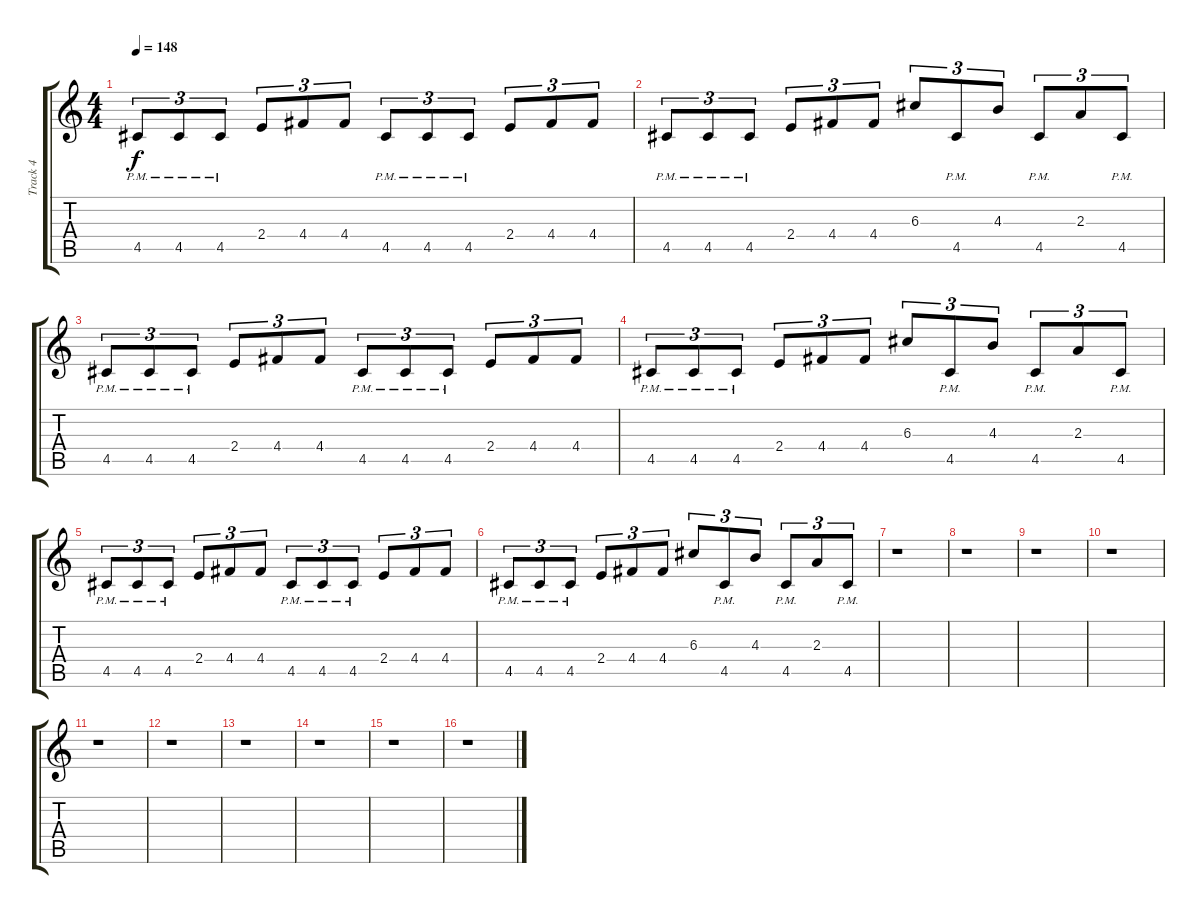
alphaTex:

\track ("Track 4" "Track 4") {instrument overdrivenguitar}
\staff {score tabs}
\tuning (E4 B3 G3 D3 A2 E2) {hide}
\ts (4 4)
\tempo 148
\clef g2
\ks c
4.5{pm}.8{tu (3 2) dy f} 4.5{pm}.8{tu (3 2)} 4.5{pm}.8{tu (3 2)} 2.4.8{tu (3 2)} 4.4.8{tu (3 2)} 4.4.8{tu (3 2)} 4.5{pm}.8{tu (3 2)} 4.5{pm}.8{tu (3 2)} 4.5{pm}.8{tu (3 2)} 2.4.8{tu (3 2)} 4.4.8{tu (3 2)} 4.4.8{tu (3 2)} |
4.5{pm}.8{tu (3 2)} 4.5{pm}.8{tu (3 2)} 4.5{pm}.8{tu (3 2)} 2.4.8{tu (3 2)} 4.4.8{tu (3 2)} 4.4.8{tu (3 2)} 6.3.8{tu (3 2)} 4.5{pm}.8{tu (3 2)} 4.3.8{tu (3 2)} 4.5{pm}.8{tu (3 2)} 2.3.8{tu (3 2)} 4.5{pm}.8{tu (3 2)} |
4.5{pm}.8{tu (3 2)} 4.5{pm}.8{tu (3 2)} 4.5{pm}.8{tu (3 2)} 2.4.8{tu (3 2)} 4.4.8{tu (3 2)} 4.4.8{tu (3 2)} 4.5{pm}.8{tu (3 2)} 4.5{pm}.8{tu (3 2)} 4.5{pm}.8{tu (3 2)} 2.4.8{tu (3 2)} 4.4.8{tu (3 2)} 4.4.8{tu (3 2)} |
4.5{pm}.8{tu (3 2)} 4.5{pm}.8{tu (3 2)} 4.5{pm}.8{tu (3 2)} 2.4.8{tu (3 2)} 4.4.8{tu (3 2)} 4.4.8{tu (3 2)} 6.3.8{tu (3 2)} 4.5{pm}.8{tu (3 2)} 4.3.8{tu (3 2)} 4.5{pm}.8{tu (3 2)} 2.3.8{tu (3 2)} 4.5{pm}.8{tu (3 2)} |
4.5{pm}.8{tu (3 2)} 4.5{pm}.8{tu (3 2)} 4.5{pm}.8{tu (3 2)} 2.4.8{tu (3 2)} 4.4.8{tu (3 2)} 4.4.8{tu (3 2)} 4.5{pm}.8{tu (3 2)} 4.5{pm}.8{tu (3 2)} 4.5{pm}.8{tu (3 2)} 2.4.8{tu (3 2)} 4.4.8{tu (3 2)} 4.4.8{tu (3 2)} |
4.5{pm}.8{tu (3 2)} 4.5{pm}.8{tu (3 2)} 4.5{pm}.8{tu (3 2)} 2.4.8{tu (3 2)} 4.4.8{tu (3 2)} 4.4.8{tu (3 2)} 6.3.8{tu (3 2)} 4.5{pm}.8{tu (3 2)} 4.3.8{tu (3 2)} 4.5{pm}.8{tu (3 2)} 2.3.8{tu (3 2)} 4.5{pm}.8{tu (3 2)} |
r.1 |
r.1 |
r.1 |
r.1 |
r.1 |
r.1 |
r.1 |
r.1 |
r.1 |
r.1
